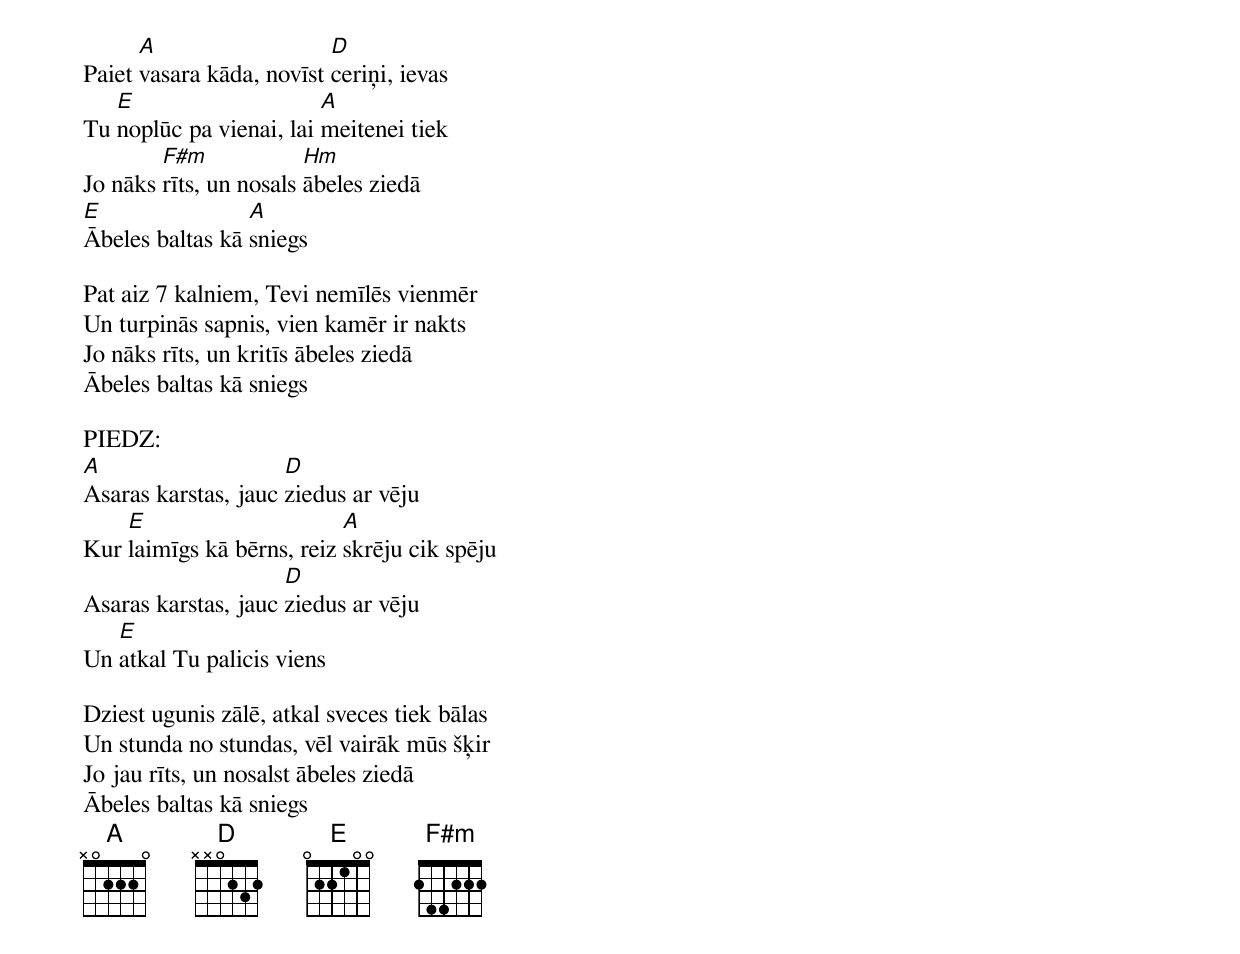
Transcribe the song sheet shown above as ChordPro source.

Paiet [A]vasara kāda, novīst [D]ceriņi, ievas
Tu [E]noplūc pa vienai, lai [A]meitenei tiek
Jo nāks [F#m]rīts, un nosals [Hm]ābeles ziedā
[E]Ābeles baltas kā [A]sniegs

Pat aiz 7 kalniem, Tevi nemīlēs vienmēr
Un turpinās sapnis, vien kamēr ir nakts
Jo nāks rīts, un kritīs ābeles ziedā
Ābeles baltas kā sniegs

PIEDZ:
[A]Asaras karstas, jauc [D]ziedus ar vēju
Kur [E]laimīgs kā bērns, reiz [A]skrēju cik spēju
Asaras karstas, jauc [D]ziedus ar vēju
Un [E]atkal Tu palicis viens

Dziest ugunis zālē, atkal sveces tiek bālas
Un stunda no stundas, vēl vairāk mūs šķir
Jo jau rīts, un nosalst ābeles ziedā
Ābeles baltas kā sniegs
